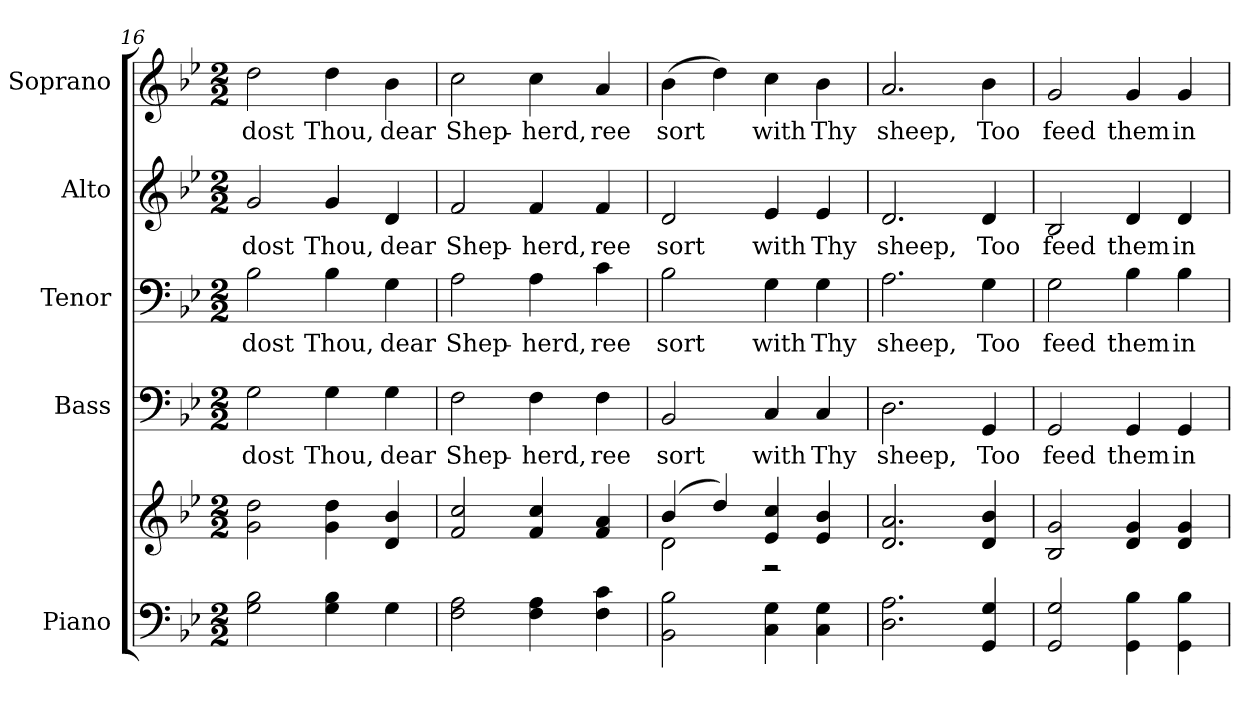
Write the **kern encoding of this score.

**kern	**kern	**kern	**text	**kern	**text	**kern	**text	**kern	**text
*part5	*part5	*part4	*part4	*part3	*part3	*part2	*part2	*part1	*part1
*staff6	*staff5	*staff4	*staff4	*staff3	*staff3	*staff2	*staff2	*staff1	*staff1
*I"Piano	*	*I"Bass	*	*I"Tenor	*	*I"Alto	*	*I"Soprano	*
*I'Pno.	*	*I'B.	*	*I'T.	*	*I'A.	*	*I'S.	*
*clefF4	*clefG2	*clefF4	*	*clefF4	*	*clefG2	*	*clefG2	*
*k[b-e-]	*k[b-e-]	*k[b-e-]	*	*k[b-e-]	*	*k[b-e-]	*	*k[b-e-]	*
*B-:	*B-:	*B-:	*	*B-:	*	*B-:	*	*B-:	*
*M2/2	*M2/2	*M2/2	*	*M2/2	*	*M2/2	*	*M2/2	*
=16	=16	=16	=16	=16	=16	=16	=16	=16	=16
!	!	!	!LO:LY:b:color=#000000	!	!	!	!	!	!
!	!	!	!	!	!LO:LY:b:color=#000000	!	!	!	!
!	!	!	!	!	!	!	!LO:LY:b:color=#000000	!	!
!	!	!	!	!	!	!	!	!	!LO:LY:b:color=#000000
2Gi\ 2B-i	2gi\ 2ddi	2Gi\	dost	2B-i\	dost	2gi/	dost	2ddi\	dost
!	!	!	!LO:LY:b:color=#000000	!	!	!	!	!	!
!	!	!	!	!	!LO:LY:b:color=#000000	!	!	!	!
!	!	!	!	!	!	!	!LO:LY:b:color=#000000	!	!
!	!	!	!	!	!	!	!	!	!LO:LY:b:color=#000000
4Gi\ 4B-i	4gi\ 4ddi	4Gi\	Thou,	4B-i\	Thou,	4gi/	Thou,	4ddi\	Thou,
!	!	!	!LO:LY:b:color=#000000	!	!	!	!	!	!
!	!	!	!	!	!LO:LY:b:color=#000000	!	!	!	!
!	!	!	!	!	!	!	!LO:LY:b:color=#000000	!	!
!	!	!	!	!	!	!	!	!	!LO:LY:b:color=#000000
4Gi\	4di/ 4b-i	4Gi\	dear	4Gi\	dear	4di/	dear	4b-i\	dear
!!LO:PB:g=z
=17	=17	=17	=17	=17	=17	=17	=17	=17	=17
!	!	!	!LO:LY:b:color=#000000	!	!	!	!	!	!
!	!	!	!	!	!LO:LY:b:color=#000000	!	!	!	!
!	!	!	!	!	!	!	!LO:LY:b:color=#000000	!	!
!	!	!	!	!	!	!	!	!	!LO:LY:b:color=#000000
2Fi\ 2Ai	2fi/ 2cci	2Fi\	Shep-	2Ai\	Shep-	2fi/	Shep-	2cci\	Shep-
!	!	!	!LO:LY:b:color=#000000	!	!	!	!	!	!
!	!	!	!	!	!LO:LY:b:color=#000000	!	!	!	!
!	!	!	!	!	!	!	!LO:LY:b:color=#000000	!	!
!	!	!	!	!	!	!	!	!	!LO:LY:b:color=#000000
4Fi\ 4Ai	4fi/ 4cci	4Fi\	-herd,	4Ai\	-herd,	4fi/	-herd,	4cci\	-herd,
!	!	!	!LO:LY:b:color=#000000	!	!	!	!	!	!
!	!	!	!	!	!LO:LY:b:color=#000000	!	!	!	!
!	!	!	!	!	!	!	!LO:LY:b:color=#000000	!	!
!	!	!	!	!	!	!	!	!	!LO:LY:b:color=#000000
4Fi\ 4ci	4fi/ 4ai	4Fi\	ree	4ci\	ree	4fi/	ree	4ai/	ree
=18	=18	=18	=18	=18	=18	=18	=18	=18	=18
*	*^	*	*	*	*	*	*	*	*
!	!	!	!	!LO:LY:b:color=#000000	!	!	!	!	!	!
!	!	!	!	!	!	!LO:LY:b:color=#000000	!	!	!	!
!	!	!	!	!	!	!	!	!LO:LY:b:color=#000000	!	!
!	!	!	!	!	!	!	!	!	!	!LO:LY:b:color=#000000
2BB-i\ 2B-i	(4b-i/	2di\	2BB-i/	sort	2B-i\	sort	2di/	sort	(4b-i\	sort
.	4ddi/)	.	.	.	.	.	.	.	4ddi\)	.
!	!	!	!	!LO:LY:b:color=#000000	!	!	!	!	!	!
!	!	!	!	!	!	!LO:LY:b:color=#000000	!	!	!	!
!	!	!	!	!	!	!	!	!LO:LY:b:color=#000000	!	!
!	!	!	!	!	!	!	!	!	!	!LO:LY:b:color=#000000
4Ci\ 4Gi	4e-i/ 4cci	2r	4Ci/	with	4Gi\	with	4e-i/	with	4cci\	with
!	!	!	!	!LO:LY:b:color=#000000	!	!	!	!	!	!
!	!	!	!	!	!	!LO:LY:b:color=#000000	!	!	!	!
!	!	!	!	!	!	!	!	!LO:LY:b:color=#000000	!	!
!	!	!	!	!	!	!	!	!	!	!LO:LY:b:color=#000000
4Ci\ 4Gi	4e-i/ 4b-i	.	4Ci/	Thy	4Gi\	Thy	4e-i/	Thy	4b-i\	Thy
*	*v	*v	*	*	*	*	*	*	*	*
!!LO:PB:g=z
=19	=19	=19	=19	=19	=19	=19	=19	=19	=19
!	!	!	!LO:LY:b:color=#000000	!	!	!	!	!	!
!	!	!	!	!	!LO:LY:b:color=#000000	!	!	!	!
!	!	!	!	!	!	!	!LO:LY:b:color=#000000	!	!
!	!	!	!	!	!	!	!	!	!LO:LY:b:color=#000000
2.Di\ 2.Ai	2.di/ 2.ai	2.Di\	sheep,	2.Ai\	sheep,	2.di/	sheep,	2.ai/	sheep,
!	!	!	!LO:LY:b:color=#000000	!	!	!	!	!	!
!	!	!	!	!	!LO:LY:b:color=#000000	!	!	!	!
!	!	!	!	!	!	!	!LO:LY:b:color=#000000	!	!
!	!	!	!	!	!	!	!	!	!LO:LY:b:color=#000000
4GGi/ 4Gi	4di/ 4b-i	4GGi/	Too	4Gi\	Too	4di/	Too	4b-i\	Too
=20	=20	=20	=20	=20	=20	=20	=20	=20	=20
!	!	!	!LO:LY:b:color=#000000	!	!	!	!	!	!
!	!	!	!	!	!LO:LY:b:color=#000000	!	!	!	!
!	!	!	!	!	!	!	!LO:LY:b:color=#000000	!	!
!	!	!	!	!	!	!	!	!	!LO:LY:b:color=#000000
2GGi/ 2Gi	2B-i/ 2gi	2GGi/	feed	2Gi\	feed	2B-i/	feed	2gi/	feed
!	!	!	!LO:LY:b:color=#000000	!	!	!	!	!	!
!	!	!	!	!	!LO:LY:b:color=#000000	!	!	!	!
!	!	!	!	!	!	!	!LO:LY:b:color=#000000	!	!
!	!	!	!	!	!	!	!	!	!LO:LY:b:color=#000000
4GGi\ 4B-i	4di/ 4gi	4GGi/	them	4B-i\	them	4di/	them	4gi/	them
!	!	!	!LO:LY:b:color=#000000	!	!	!	!	!	!
!	!	!	!	!	!LO:LY:b:color=#000000	!	!	!	!
!	!	!	!	!	!	!	!LO:LY:b:color=#000000	!	!
!	!	!	!	!	!	!	!	!	!LO:LY:b:color=#000000
4GGi\ 4B-i	4di/ 4gi	4GGi/	in	4B-i\	in	4di/	in	4gi/	in
=	=	=	=	=	=	=	=	=	=
*-	*-	*-	*-	*-	*-	*-	*-	*-	*-
